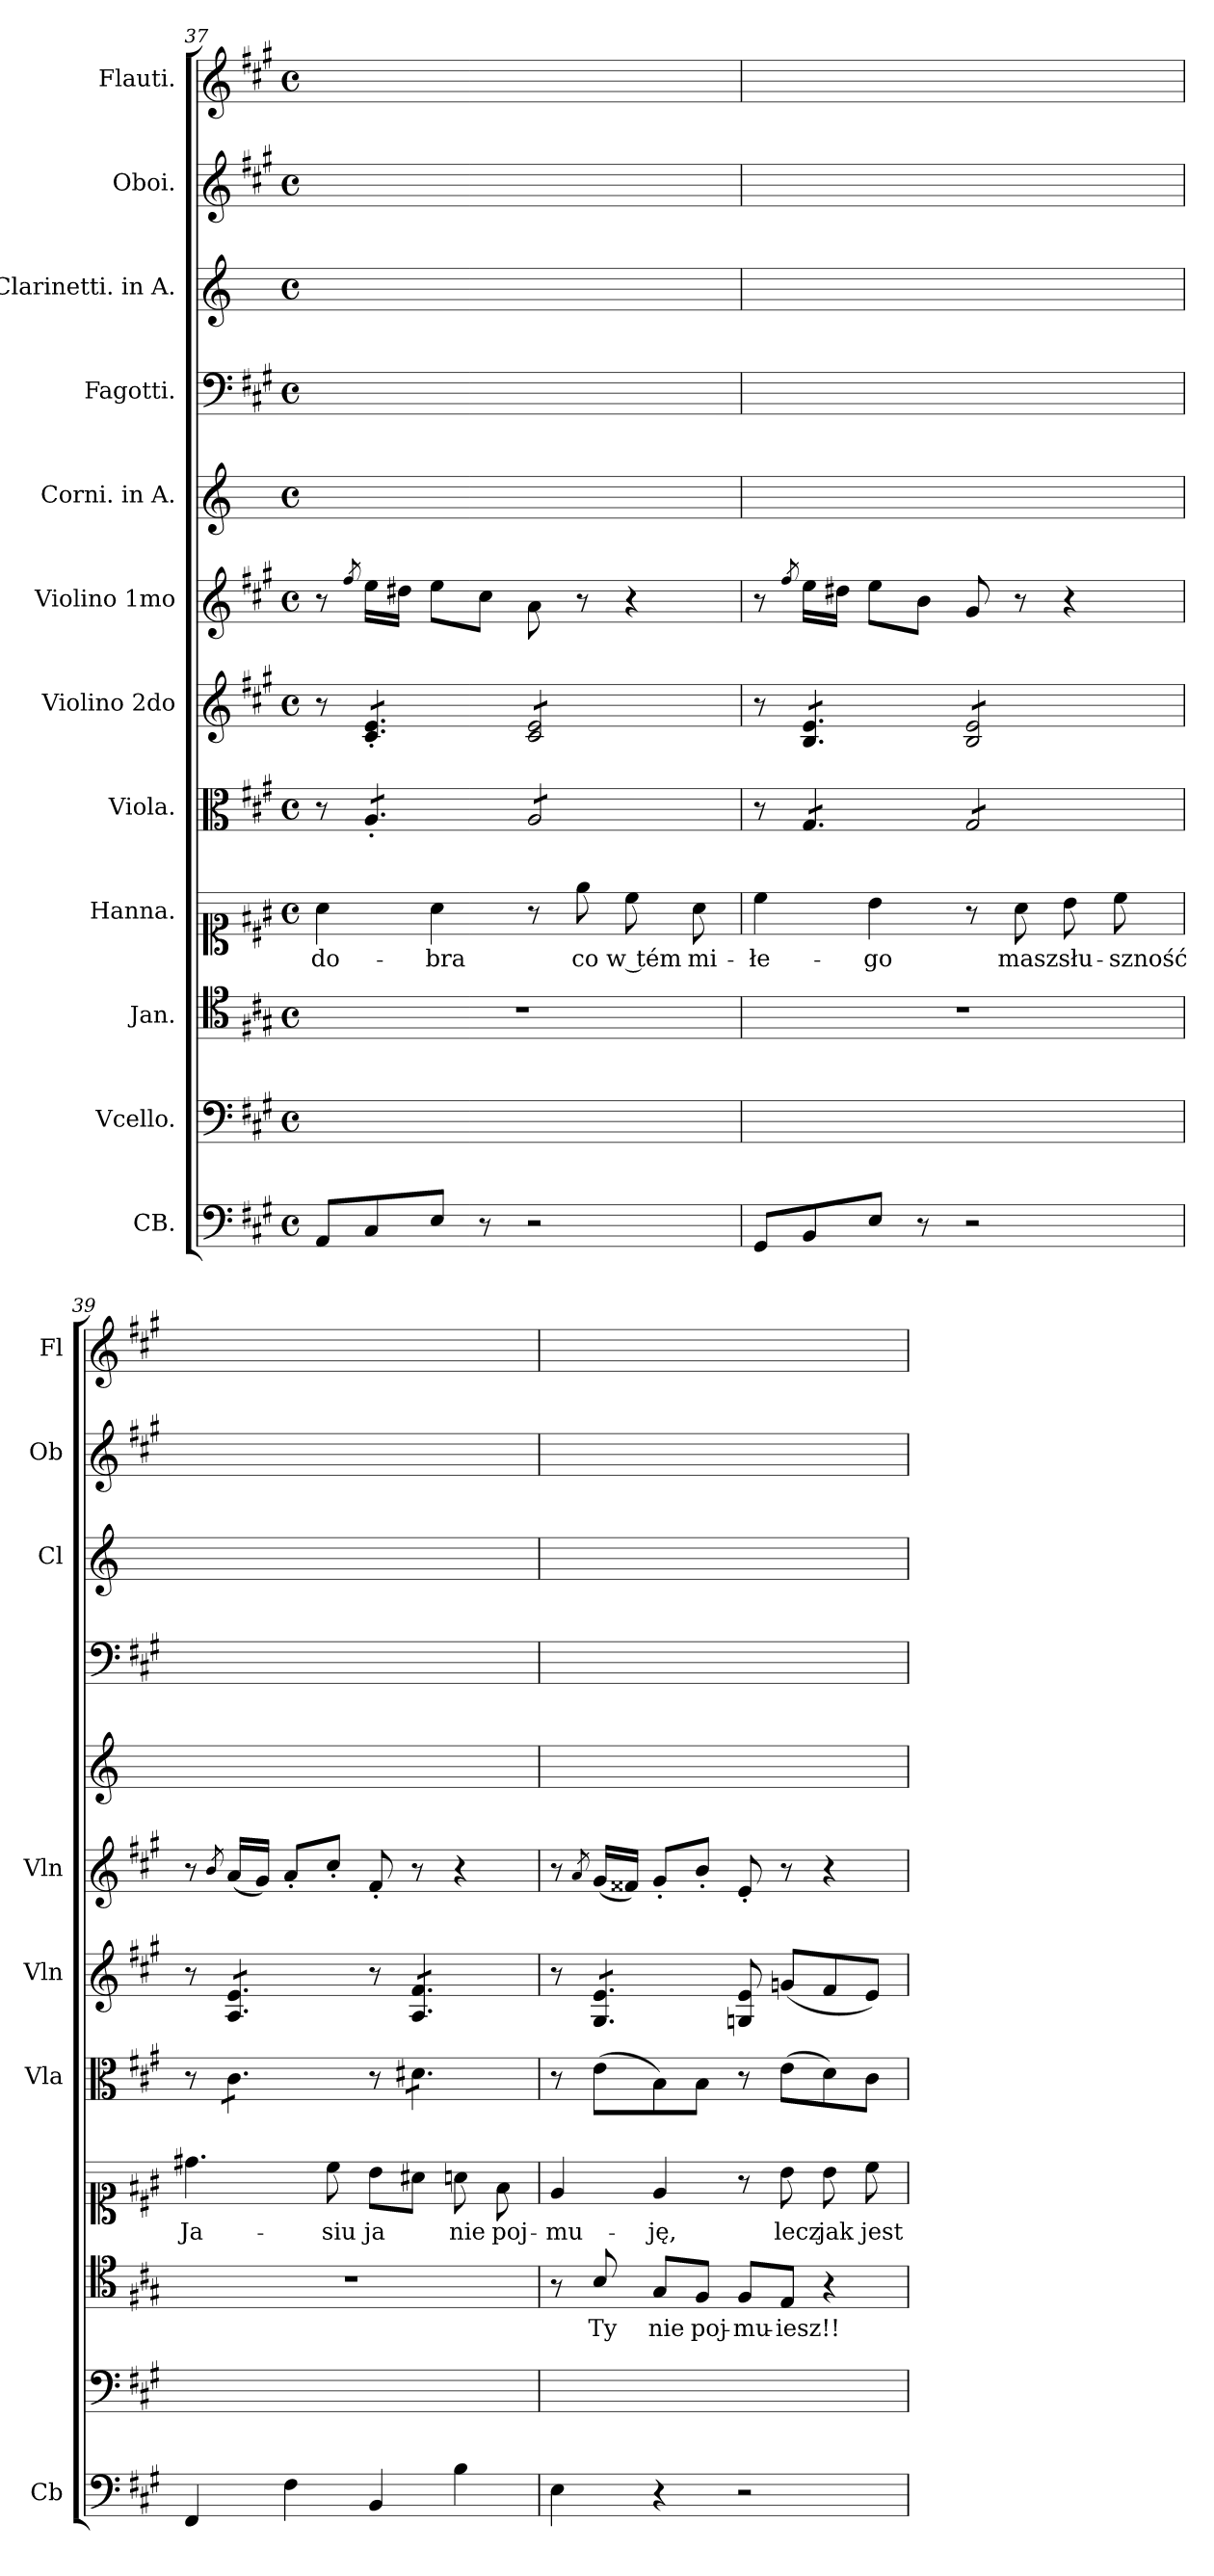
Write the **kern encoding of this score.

**kern	**kern	**kern	**text	**kern	**text	**kern	**kern	**kern	**kern	**kern	**kern	**kern	**kern
*part12	*part11	*part10	*part10	*part9	*part9	*part8	*part7	*part6	*part5	*part4	*part3	*part2	*part1
*staff12	*staff11	*staff10	*staff10	*staff9	*staff9	*staff8	*staff7	*staff6	*staff5	*staff4	*staff3	*staff2	*staff1
*I"CB.	*I"Vcello.	*I"Jan.	*	*I"Hanna.	*	*I"Viola.	*I"Violino 2do	*I"Violino 1mo	*I"Corni. in A.	*I"Fagotti.	*I"Clarinetti. in A.	*I"Oboi.	*I"Flauti.
*I'Cb	*	*	*	*	*	*I'Vla	*I'Vln	*I'Vln	*	*	*I'Cl	*I'Ob	*I'Fl
*clefF4	*clefF4	*clefC4	*	*clefC1	*	*clefC3	*clefG2	*clefG2	*clefG2	*clefF4	*clefG2	*clefG2	*clefG2
*ITrd8c12	*	*	*	*	*	*	*	*	*ITrd2c3	*	*ITrd2c3	*	*
*k[f#c#g#]	*k[f#c#g#]	*k[f#c#g#]	*	*k[f#c#g#]	*	*k[f#c#g#]	*k[f#c#g#]	*k[f#c#g#]	*k[f#c#g#]	*k[f#c#g#]	*k[f#c#g#]	*k[f#c#g#]	*k[f#c#g#]
*M4/4	*M4/4	*M4/4	*	*M4/4	*	*M4/4	*M4/4	*M4/4	*M4/4	*M4/4	*M4/4	*M4/4	*M4/4
*met(c)	*met(c)	*met(c)	*	*met(c)	*	*met(c)	*met(c)	*met(c)	*met(c)	*met(c)	*met(c)	*met(c)	*met(c)
=37	=37	=37	=37	=37	=37	=37	=37	=37	=37	=37	=37	=37	=37
8AAA/L	8AA/Lyy	1r	.	4a\	do-	8r	8r	8r	1ryy	1ryy	1ryy	1ryy	1ryy
.	.	.	.	.	.	.	.	8qff#/	.	.	.	.	.
*	*	*	*	*	*	*tremolo	*	*	*	*	*	*	*
*	*	*	*	*	*	*	*tremolo	*	*	*	*	*	*
8CC#/	8C#/yy	.	.	.	.	8A'/L	8c#'/ 8e'/L	16ee\LL	.	.	.	.	.
.	.	.	.	.	.	.	.	16dd#X\JJ	.	.	.	.	.
8EE/J	8E/Jyy	.	.	4a\	-bra	8A'/	8c#'/ 8e'/	8ee\L	.	.	.	.	.
8r	8ryy	.	.	.	.	8A'/J	8c#'/ 8e'/J	8cc#\J	.	.	.	.	.
2r	2ryy	.	.	8r	.	8A/L	8c#/ 8e/L	8a\	.	.	.	.	.
.	.	.	.	8ee\	co	8A/	8c#/ 8e/	8r	.	.	.	.	.
.	.	.	.	8cc#\	w tém	8A/	8c#/ 8e/	4r	.	.	.	.	.
.	.	.	.	8a\	mi-	8A/J	8c#/ 8e/J	.	.	.	.	.	.
=38	=38	=38	=38	=38	=38	=38	=38	=38	=38	=38	=38	=38	=38
8GGG#/L	8GG#/Lyy	1r	.	4cc#\	-łe-	8r	8r	8r	1ryy	1ryy	1ryy	1ryy	1ryy
.	.	.	.	.	.	.	.	8qff#/	.	.	.	.	.
8BBB/	8BB/yy	.	.	.	.	8G#/L	8B/ 8e/L	16ee\LL	.	.	.	.	.
.	.	.	.	.	.	.	.	16dd#X\JJ	.	.	.	.	.
8EE/J	8E/Jyy	.	.	4b\	-go	8G#/	8B/ 8e/	8ee\L	.	.	.	.	.
8r	8ryy	.	.	.	.	8G#/J	8B/ 8e/J	8b\J	.	.	.	.	.
2r	2ryy	.	.	8r	.	8G#/L	8B/ 8e/L	8g#/	.	.	.	.	.
.	.	.	.	8a\	masz	8G#/	8B/ 8e/	8r	.	.	.	.	.
.	.	.	.	8b\	słu-	8G#/	8B/ 8e/	4r	.	.	.	.	.
.	.	.	.	8cc#\	-szność	8G#/J	8B/ 8e/J	.	.	.	.	.	.
=39	=39	=39	=39	=39	=39	=39	=39	=39	=39	=39	=39	=39	=39
4FFF#/	4FF#/yy	1r	.	4.dd#X\	Ja-	8r	8r	8r	1ryy	1ryy	1ryy	1ryy	1ryy
.	.	.	.	.	.	.	.	8qb/	.	.	.	.	.
.	.	.	.	.	.	8c#\L	8A/ 8e/L	(16a/LL	.	.	.	.	.
.	.	.	.	.	.	.	.	16g#/JJ)	.	.	.	.	.
4FF#\	4F#\yy	.	.	.	.	8c#\	8A/ 8e/	8a'/L	.	.	.	.	.
.	.	.	.	8cc#\	-siu	8c#\J	8A/ 8e/J	8cc#'/J	.	.	.	.	.
4BBB/	4BB/yy	.	.	8b\L	ja	8r	8r	8f#'/	.	.	.	.	.
.	.	.	.	8a#X\J	.	8d#X\L	8A/ 8f#/L	8r	.	.	.	.	.
4BB\	4B\yy	.	.	8an\	nie	8d#X\	8A/ 8f#/	4r	.	.	.	.	.
.	.	.	.	8f#\	poj-	8d#X\J	8A/ 8f#/J	.	.	.	.	.	.
*	*	*	*	*	*	*Xtremolo	*	*	*	*	*	*	*
=40	=40	=40	=40	=40	=40	=40	=40	=40	=40	=40	=40	=40	=40
4EE\	4E\yy	8r	.	4e/	-mu-	8r	8r	8r	1ryy	1ryy	1ryy	1ryy	1ryy
.	.	.	.	.	.	.	.	8qa/	.	.	.	.	.
.	.	8B/	Ty	.	.	(8e\L	8G#/ 8e/L	(16g#/LL	.	.	.	.	.
.	.	.	.	.	.	.	.	16f##X/JJ)	.	.	.	.	.
4r	4ryy	8G#/L	nie	4e/	-ję,	8B\)	8G#/ 8e/	8g#'/L	.	.	.	.	.
.	.	8F#/J	poj-	.	.	8B\J	8G#/ 8e/J	8b'/J	.	.	.	.	.
*	*	*	*	*	*	*	*Xtremolo	*	*	*	*	*	*
2r	2ryy	8F#/L	-mu-	8r	.	8r	8Gn/ 8e/	8e'/	.	.	.	.	.
.	.	8E/J	-iesz!!	8b\	lecz	(8e\L	(8gn/L	8r	.	.	.	.	.
.	.	4r	.	8b\	jak	8d\)	8f#/	4r	.	.	.	.	.
.	.	.	.	8cc#\	jest	8c#\J	8e/J)	.	.	.	.	.	.
=	=	=	=	=	=	=	=	=	=	=	=	=	=
*-	*-	*-	*-	*-	*-	*-	*-	*-	*-	*-	*-	*-	*-
